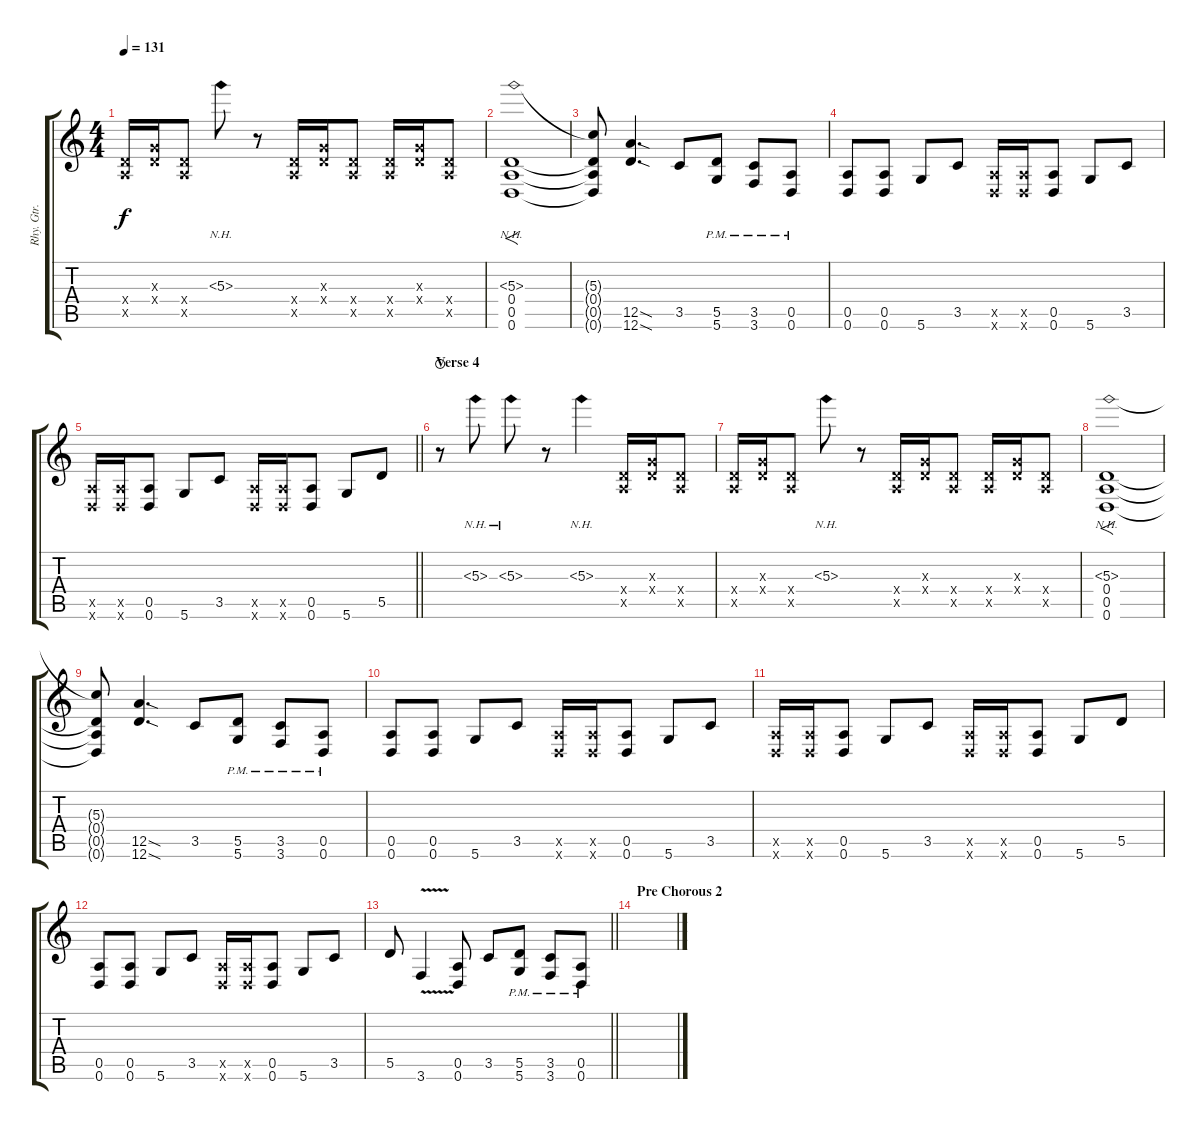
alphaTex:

\track ("Rhy. Gtr. 1" "Rhy. Gtr. ") {instrument distortionguitar}
\staff {score tabs}
\tuning (E4 B3 G3 D3 A2 D2) {hide}
\ts (4 4)
\tempo 131
\clef g2
\ks c
(0.4{x} 0.5{x}).16{dy f} (0.3{x} 0.4{x}).16 (0.4{x} 0.5{x}).8 5.3{nh}.8 r.8 (0.4{x} 0.5{x}).16 (0.3{x} 0.4{x}).16 (0.4{x} 0.5{x}).8 (0.4{x} 0.5{x}).16 (0.3{x} 0.4{x}).16 (0.4{x} 0.5{x}).8 |
(5.3{nh} 0.4 0.5 0.6).1{f volume 5} |
(5.3{t} 0.4{t} 0.5{t} 0.6{t}).8 (12.5{sod} 12.6{sod}).4{d} 3.5.8 (5.5{pm} 5.6{pm}).8 (3.5{pm} 3.6{pm}).8 (0.5{pm} 0.6{pm}).8 |
(0.5 0.6).8 (0.5 0.6).8 5.6.8 3.5.8 (0.5{x} 0.6{x}).16 (0.5{x} 0.6{x}).16 (0.5 0.6).8 5.6.8 3.5.8 |
\barLineRight lightlight
(0.5{x} 0.6{x}).16 (0.5{x} 0.6{x}).16 (0.5 0.6).8 5.6.8 3.5.8 (0.5{x} 0.6{x}).16 (0.5{x} 0.6{x}).16 (0.5 0.6).8 5.6.8 5.5.8 |
\section ("" "Verse 4")
r.8{volume 2 waho} 5.3{nh}.8 5.3{nh}.8 r.8 5.3{nh}.4 (0.4{x} 0.5{x}).16 (0.3{x} 0.4{x}).16 (0.4{x} 0.5{x}).8 |
(0.4{x} 0.5{x}).16 (0.3{x} 0.4{x}).16 (0.4{x} 0.5{x}).8 5.3{nh}.8 r.8 (0.4{x} 0.5{x}).16 (0.3{x} 0.4{x}).16 (0.4{x} 0.5{x}).8 (0.4{x} 0.5{x}).16 (0.3{x} 0.4{x}).16 (0.4{x} 0.5{x}).8 |
(5.3{nh} 0.4 0.5 0.6).1{f volume 5} |
(5.3{t} 0.4{t} 0.5{t} 0.6{t}).8 (12.5{sod} 12.6{sod}).4{d} 3.5.8 (5.5{pm} 5.6{pm}).8 (3.5{pm} 3.6{pm}).8 (0.5{pm} 0.6{pm}).8 |
(0.5 0.6).8 (0.5 0.6).8 5.6.8 3.5.8 (0.5{x} 0.6{x}).16 (0.5{x} 0.6{x}).16 (0.5 0.6).8 5.6.8 3.5.8 |
(0.5{x} 0.6{x}).16 (0.5{x} 0.6{x}).16 (0.5 0.6).8 5.6.8 3.5.8 (0.5{x} 0.6{x}).16 (0.5{x} 0.6{x}).16 (0.5 0.6).8 5.6.8 5.5.8 |
(0.5 0.6).8 (0.5 0.6).8 5.6.8 3.5.8 (0.5{x} 0.6{x}).16 (0.5{x} 0.6{x}).16 (0.5 0.6).8 5.6.8 3.5.8 |
\barLineRight lightlight
5.5.8 3.6{v}.4 (0.5 0.6).8 3.5.8 (5.5{pm} 5.6{pm}).8 (3.5{pm} 3.6{pm}).8 (0.5{pm} 0.6{pm}).8 |
\section ("" "Pre Chorous 2")
